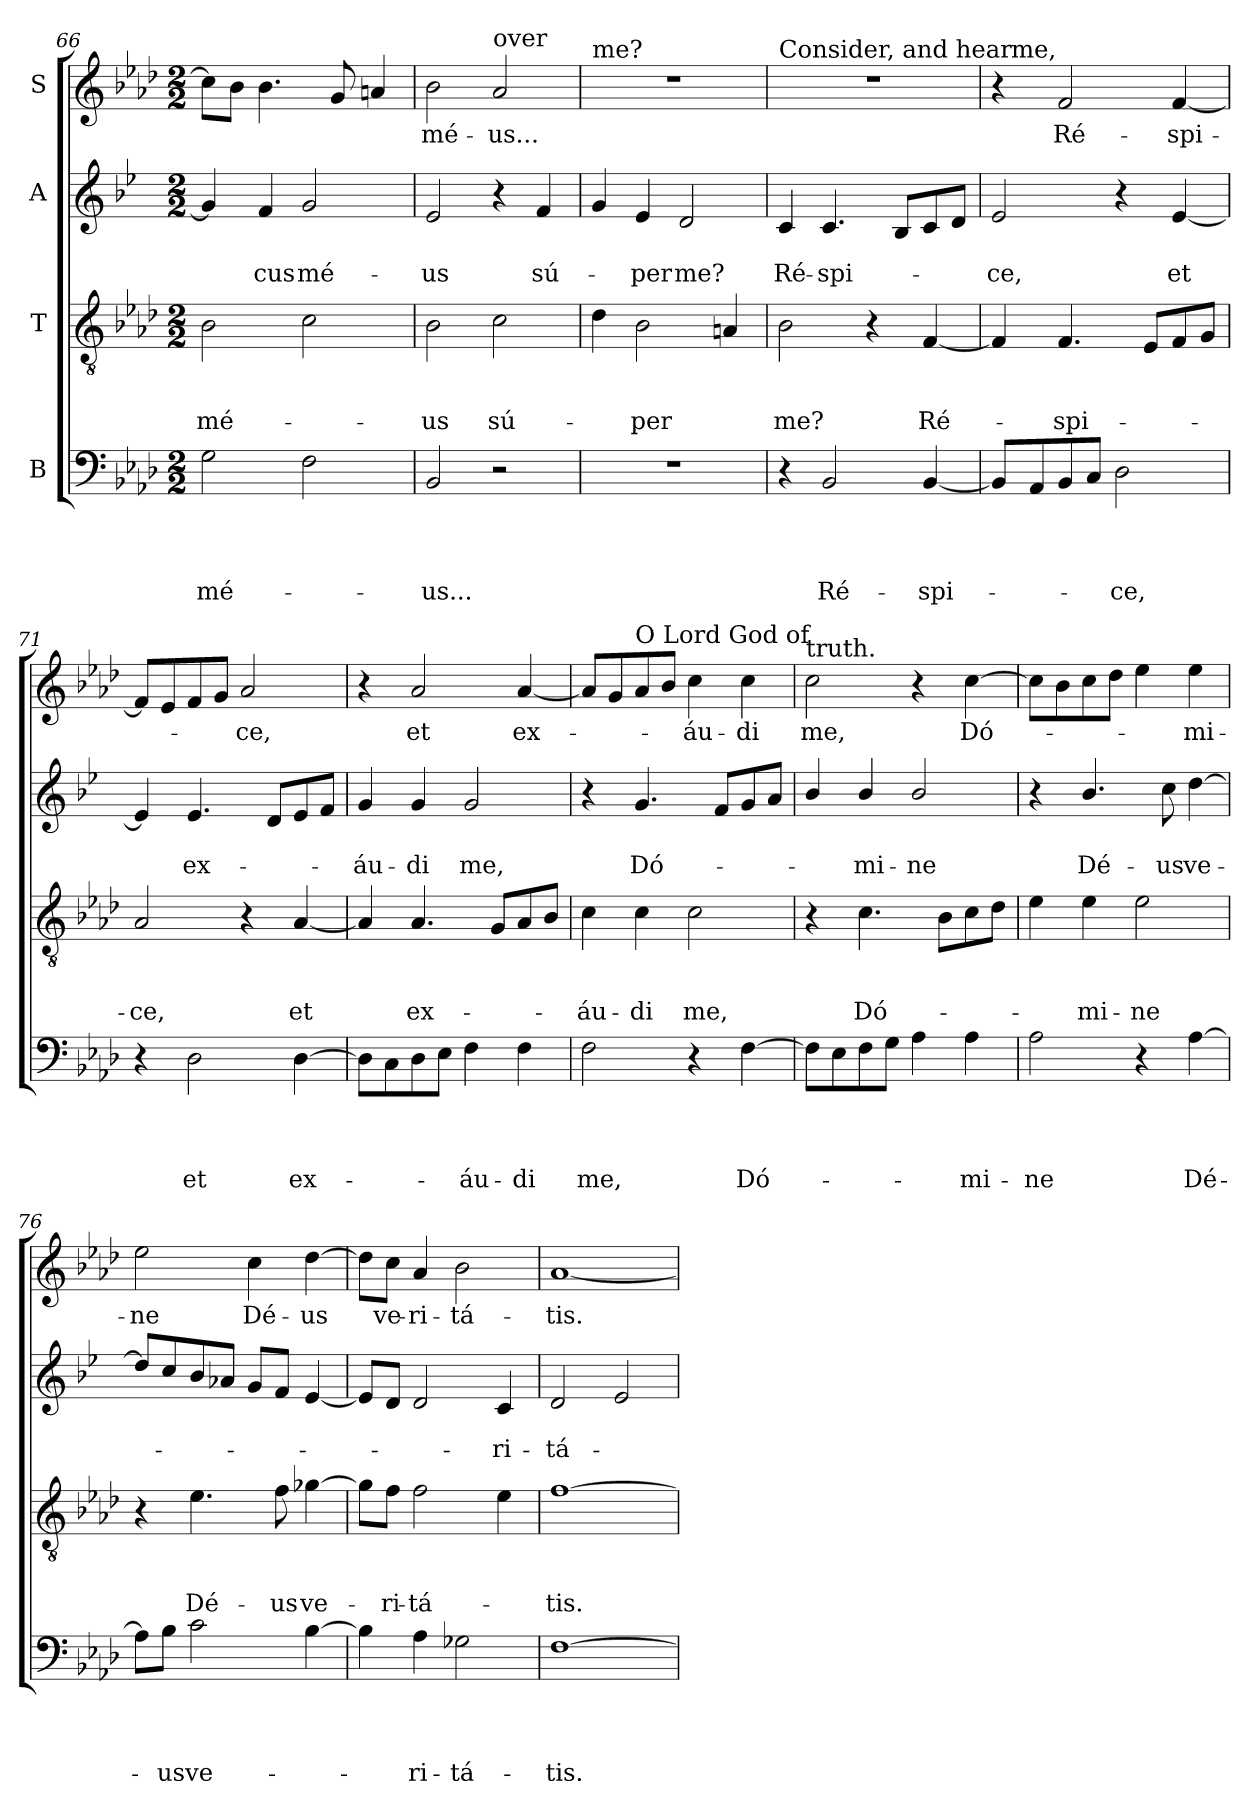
**kern	**text	**text	**text	**text	**kern	**text	**text	**text	**kern	**text	**text	**kern	**text
*part4	*part4	*part4	*part4	*part4	*part3	*part3	*part3	*part3	*part2	*part2	*part2	*part1	*part1
*staff4	*staff4	*staff4	*staff4	*staff4	*staff3	*staff3	*staff3	*staff3	*staff2	*staff2	*staff2	*staff1	*staff1
*I"B	*	*	*	*	*I"T	*	*	*	*I"A	*	*	*I"S	*
*clefF4	*	*	*	*	*clefGv2	*	*	*	*clefG2	*	*	*clefG2	*
*	*	*	*	*	*	*	*	*	*ITrd1c2	*	*	*	*
*k[b-e-a-d-]	*	*	*	*	*k[b-e-a-d-]	*	*	*	*k[b-e-a-d-]	*	*	*k[b-e-a-d-]	*
*A-:	*	*	*	*	*A-:	*	*	*	*A-:	*	*	*A-:	*
*M2/2	*	*	*	*	*M2/2	*	*	*	*M2/2	*	*	*M2/2	*
=66	=66	=66	=66	=66	=66	=66	=66	=66	=66	=66	=66	=66	=66
!	!	!	!	!LO:LY:b	!	!	!	!LO:LY:b	!	!	!	!	!
2G\	.	.	.	mé-	2B-\	.	.	mé-	4f/]	.	.	8cc\L]	.
.	.	.	.	.	.	.	.	.	.	.	.	8b-\J	.
!	!	!	!	!	!	!	!	!	!	!	!LO:LY:b	!	!
.	.	.	.	.	.	.	.	.	4e-/	.	-cus	4.b-\	.
!	!	!	!	!	!	!	!	!	!	!	!LO:LY:b	!	!
2F\	.	.	.	.	2c\	.	.	.	2f/	.	mé-	.	.
.	.	.	.	.	.	.	.	.	.	.	.	8g/	.
.	.	.	.	.	.	.	.	.	.	.	.	4a/	.
=67	=67	=67	=67	=67	=67	=67	=67	=67	=67	=67	=67	=67	=67
!	!	!	!	!LO:LY:b	!	!	!	!LO:LY:b	!	!	!LO:LY:b	!	!LO:LY:b
2BB-/	.	.	.	-us...	2B-\	.	.	-us	2d-/	.	-us	2b-\	mé-
!	!	!	!	!	!	!	!	!	!	!	!	!LO:TX:a:t=over	!
!	!	!	!	!	!	!	!	!LO:LY:b	!	!	!	!	!LO:LY:b
2r	.	.	.	.	2c\	.	.	sú-	4r	.	.	2a-/	-us...
!	!	!	!	!	!	!	!	!	!	!	!LO:LY:b	!	!
.	.	.	.	.	.	.	.	.	4e-/	.	sú-	.	.
=68	=68	=68	=68	=68	=68	=68	=68	=68	=68	=68	=68	=68	=68
!	!	!	!	!	!	!	!	!	!	!	!	!LO:TX:a:t=me?	!
1r	.	.	.	.	4d-\	.	.	.	4f/	.	.	1r	.
!	!	!	!	!	!	!	!	!LO:LY:b	!	!	!LO:LY:b	!	!
.	.	.	.	.	2B-\	.	.	-per	4d-/	.	-per	.	.
!	!	!	!	!	!	!	!	!	!	!	!LO:LY:b	!	!
.	.	.	.	.	.	.	.	.	2c/	.	me?	.	.
.	.	.	.	.	4A/	.	.	.	.	.	.	.	.
!!LO:PB:g=z
=69	=69	=69	=69	=69	=69	=69	=69	=69	=69	=69	=69	=69	=69
!	!	!	!	!	!	!	!	!	!	!	!	!LO:TX:a:t=Consider, and hear	!
!	!	!	!	!	!	!	!	!LO:LY:b	!	!	!LO:LY:b	!	!
4r	.	.	.	.	2B-\	.	.	me?	4B-/	.	Ré-	1r	.
!	!	!	!	!LO:LY:b	!	!	!	!	!	!	!LO:LY:b	!	!
2BB-/	.	.	.	Ré-	.	.	.	.	4.B-/	.	-spi-	.	.
.	.	.	.	.	4r	.	.	.	.	.	.	.	.
.	.	.	.	.	.	.	.	.	8A-/L	.	.	.	.
!	!	!	!	!LO:LY:b	!	!	!	!LO:LY:b	!	!	!	!	!
[4BB-/	.	.	.	-spi-	[4F/	.	.	Ré-	8B-/	.	.	.	.
.	.	.	.	.	.	.	.	.	8c/J	.	.	.	.
=70	=70	=70	=70	=70	=70	=70	=70	=70	=70	=70	=70	=70	=70
!	!	!	!	!	!	!	!	!	!	!	!LO:LY:b	!	!
*	*	*	*	*	*	*	*	*	*	*	*	*^	*
8BB-/L]	.	.	.	.	4F/]	.	.	.	2d-/	.	-ce,	4r	16ryy	.
!	!	!	!	!	!	!	!	!	!	!	!	!	!LO:TX:a:t=me,	!
.	.	.	.	.	.	.	.	.	.	.	.	.	2...ryy	.
8AA-/	.	.	.	.	.	.	.	.	.	.	.	.	.	.
!	!	!	!	!	!	!	!	!LO:LY:b	!	!	!	!	!	!LO:LY:b
8BB-/	.	.	.	.	4.F/	.	.	-spi-	.	.	.	2f/	.	Ré-
8C/J	.	.	.	.	.	.	.	.	.	.	.	.	.	.
!	!	!	!	!LO:LY:b	!	!	!	!	!	!	!	!	!	!
2D-\	.	.	.	-ce,	.	.	.	.	4r	.	.	.	.	.
.	.	.	.	.	8E-/L	.	.	.	.	.	.	.	.	.
!	!	!	!	!	!	!	!	!	!	!	!LO:LY:b	!	!	!LO:LY:b
.	.	.	.	.	8F/	.	.	.	[4d-/	.	et	[4f/	.	-spi-
.	.	.	.	.	8G/J	.	.	.	.	.	.	.	.	.
=71	=71	=71	=71	=71	=71	=71	=71	=71	=71	=71	=71	=71	=71	=71
!	!	!	!	!	!	!	!	!LO:LY:b	!	!	!	!	!	!
*	*	*	*	*	*	*	*	*	*	*	*	*v	*v	*
4r	.	.	.	.	2A-/	.	.	-ce,	4d-/]	.	.	8f/L]	.
.	.	.	.	.	.	.	.	.	.	.	.	8e-/	.
!	!	!	!	!LO:LY:b	!	!	!	!	!	!	!LO:LY:b	!	!
2D-\	.	.	.	et	.	.	.	.	4.d-/	.	ex-	8f/	.
.	.	.	.	.	.	.	.	.	.	.	.	8g/J	.
!	!	!	!	!	!	!	!	!	!	!	!	!	!LO:LY:b
.	.	.	.	.	4r	.	.	.	.	.	.	2a-/	-ce,
.	.	.	.	.	.	.	.	.	8c/L	.	.	.	.
!	!	!	!	!LO:LY:b	!	!	!	!LO:LY:b	!	!	!	!	!
[4D-\	.	.	.	ex-	[4A-/	.	.	et	8d-/	.	.	.	.
.	.	.	.	.	.	.	.	.	8e-/J	.	.	.	.
=72	=72	=72	=72	=72	=72	=72	=72	=72	=72	=72	=72	=72	=72
!	!	!	!	!	!	!	!	!	!	!	!LO:LY:b	!	!
8D-\L]	.	.	.	.	4A-/]	.	.	.	4f/	.	-áu-	4r	.
8C\	.	.	.	.	.	.	.	.	.	.	.	.	.
!	!	!	!	!	!	!	!	!LO:LY:b	!	!	!LO:LY:b	!	!LO:LY:b
8D-\	.	.	.	.	4.A-/	.	.	ex-	4f/	.	-di	2a-/	et
8E-\J	.	.	.	.	.	.	.	.	.	.	.	.	.
!	!	!	!	!LO:LY:b	!	!	!	!	!	!	!LO:LY:b	!	!
4F\	.	.	.	-áu-	.	.	.	.	2f/	.	me,	.	.
.	.	.	.	.	8G/L	.	.	.	.	.	.	.	.
!	!	!	!	!LO:LY:b	!	!	!	!	!	!	!	!	!LO:LY:b
4F\	.	.	.	-di	8A-/	.	.	.	.	.	.	[4a-/	ex-
.	.	.	.	.	8B-/J	.	.	.	.	.	.	.	.
=73	=73	=73	=73	=73	=73	=73	=73	=73	=73	=73	=73	=73	=73
!	!	!	!	!LO:LY:b	!	!	!	!LO:LY:b	!	!	!	!	!
2F\	.	.	.	me,	4c\	.	.	-áu-	4r	.	.	8a-/L]	.
.	.	.	.	.	.	.	.	.	.	.	.	8g/	.
!	!	!	!	!	!	!	!	!	!	!	!	!LO:TX:a:t=O Lord God of	!
!	!	!	!	!	!	!	!	!LO:LY:b	!	!	!LO:LY:b	!	!
.	.	.	.	.	4c\	.	.	-di	4.f/	.	Dó-	8a-/	.
.	.	.	.	.	.	.	.	.	.	.	.	8b-/J	.
!	!	!	!	!	!	!	!	!LO:LY:b	!	!	!	!	!LO:LY:b
4r	.	.	.	.	2c\	.	.	me,	.	.	.	4cc\	-áu-
.	.	.	.	.	.	.	.	.	8e-/L	.	.	.	.
!	!	!	!	!LO:LY:b	!	!	!	!	!	!	!	!	!LO:LY:b
[4F\	.	.	.	Dó-	.	.	.	.	8f/	.	.	4cc\	-di
.	.	.	.	.	.	.	.	.	8g/J	.	.	.	.
!!LO:LB:g=z
=74	=74	=74	=74	=74	=74	=74	=74	=74	=74	=74	=74	=74	=74
!	!	!	!	!	!	!	!	!	!	!	!	!LO:TX:a:t=truth.	!
!	!	!	!	!	!	!	!	!	!	!	!	!	!LO:LY:b
8F\L]	.	.	.	.	4r	.	.	.	4a-/	.	.	2cc\	me,
8E-\	.	.	.	.	.	.	.	.	.	.	.	.	.
!	!	!	!	!	!	!	!	!LO:LY:b	!	!	!LO:LY:b	!	!
8F\	.	.	.	.	4.c\	.	.	Dó-	4a-/	.	-mi-	.	.
8G\J	.	.	.	.	.	.	.	.	.	.	.	.	.
!	!	!	!	!	!	!	!	!	!	!	!LO:LY:b	!	!
4A-\	.	.	.	.	.	.	.	.	2a-/	.	-ne	4r	.
.	.	.	.	.	8B-\L	.	.	.	.	.	.	.	.
!	!	!	!	!LO:LY:b	!	!	!	!	!	!	!	!	!LO:LY:b
4A-\	.	.	.	-mi-	8c\	.	.	.	.	.	.	[4cc\	Dó-
.	.	.	.	.	8d-\J	.	.	.	.	.	.	.	.
=75	=75	=75	=75	=75	=75	=75	=75	=75	=75	=75	=75	=75	=75
!	!	!	!	!LO:LY:b	!	!	!	!	!	!	!	!	!
2A-\	.	.	.	-ne	4e-\	.	.	.	4r	.	.	8cc\L]	.
.	.	.	.	.	.	.	.	.	.	.	.	8b-\	.
!	!	!	!	!	!	!	!	!LO:LY:b	!	!	!LO:LY:b	!	!
.	.	.	.	.	4e-\	.	.	-mi-	4.a-/	.	Dé-	8cc\	.
.	.	.	.	.	.	.	.	.	.	.	.	8dd-\J	.
!	!	!	!	!	!	!	!	!LO:LY:b	!	!	!	!	!
4r	.	.	.	.	2e-\	.	.	-ne	.	.	.	4ee-\	.
!	!	!	!	!	!	!	!	!	!	!	!LO:LY:b	!	!
.	.	.	.	.	.	.	.	.	8b-\	.	-us	.	.
!	!	!	!	!LO:LY:b	!	!	!	!	!	!	!LO:LY:b	!	!LO:LY:b
[4A-\	.	.	.	Dé-	.	.	.	.	[4cc\	.	ve-	4ee-\	-mi-
=76	=76	=76	=76	=76	=76	=76	=76	=76	=76	=76	=76	=76	=76
!	!	!	!	!	!	!	!	!	!	!	!	!	!LO:LY:b
8A-\L]	.	.	.	.	4r	.	.	.	8cc/L]	.	.	2ee-\	-ne
!	!	!	!	!LO:LY:b	!	!	!	!	!	!	!	!	!
8B-\J	.	.	.	-us	.	.	.	.	8b-/	.	.	.	.
!	!	!	!	!LO:LY:b	!	!	!	!LO:LY:b	!	!	!	!	!
2c\	.	.	.	ve-	4.e-\	.	.	Dé-	8a-/	.	.	.	.
.	.	.	.	.	.	.	.	.	8g-X/J	.	.	.	.
!	!	!	!	!	!	!	!	!	!	!	!	!	!LO:LY:b
.	.	.	.	.	.	.	.	.	8f/L	.	.	4cc\	Dé-
!	!	!	!	!	!	!	!	!LO:LY:b	!	!	!	!	!
.	.	.	.	.	8f\	.	.	-us	8e-/J	.	.	.	.
!	!	!	!	!	!	!	!	!LO:LY:b	!	!	!	!	!LO:LY:b
[4B-\	.	.	.	.	[4g-X\	.	.	ve-	[4d-/	.	.	[4dd-\	-us
=77	=77	=77	=77	=77	=77	=77	=77	=77	=77	=77	=77	=77	=77
4B-\]	.	.	.	.	8g-\L]	.	.	.	8d-/L]	.	.	8dd-\L]	.
!	!	!	!	!	!	!	!	!LO:LY:b	!	!	!	!	!LO:LY:b
.	.	.	.	.	8f\J	.	.	-ri-	8c/J	.	.	8cc\J	ve-
!	!	!	!	!LO:LY:b	!	!	!	!LO:LY:b	!	!	!	!	!LO:LY:b
4A-\	.	.	.	-ri-	2f\	.	.	-tá-	2c/	.	.	4a-/	-ri-
!	!	!	!	!LO:LY:b	!	!	!	!	!	!	!	!	!LO:LY:b
2G-\	.	.	.	-tá-	.	.	.	.	.	.	.	2b-\	-tá-
!	!	!	!	!	!	!	!	!	!	!	!LO:LY:b	!	!
.	.	.	.	.	4e-\	.	.	.	4B-/	.	-ri-	.	.
=78	=78	=78	=78	=78	=78	=78	=78	=78	=78	=78	=78	=78	=78
!	!	!	!	!LO:LY:b	!	!	!	!LO:LY:b	!	!	!LO:LY:b	!	!LO:LY:b
[1F	.	.	.	-tis.	[1f	.	.	-tis.	2c/	.	-tá-	[1a-	-tis.
.	.	.	.	.	.	.	.	.	2d-/	.	.	.	.
=	=	=	=	=	=	=	=	=	=	=	=	=	=
*-	*-	*-	*-	*-	*-	*-	*-	*-	*-	*-	*-	*-	*-
